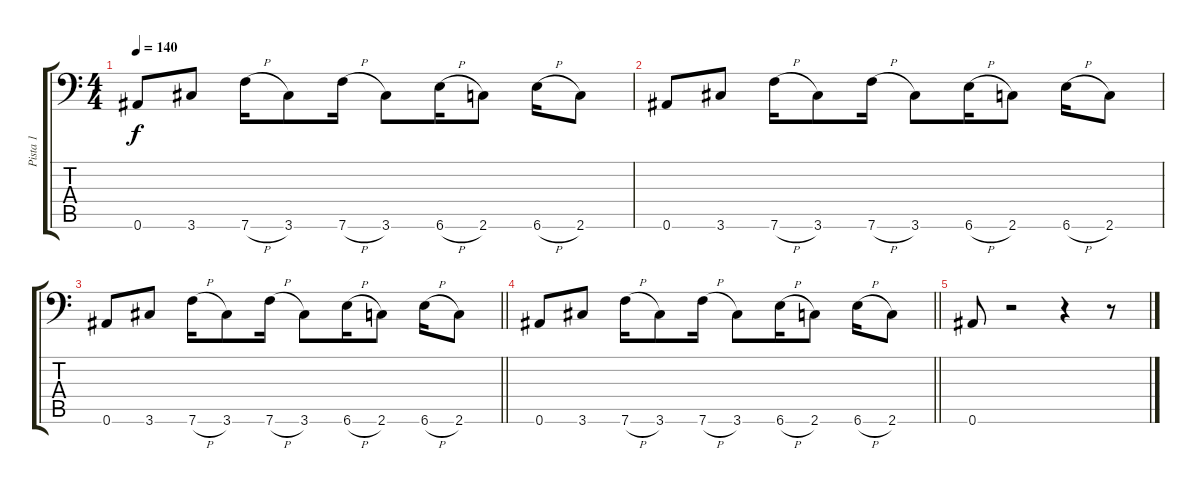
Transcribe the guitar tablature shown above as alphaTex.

\track ("Pista 1" "Pista 1") {instrument distortionguitar}
\staff {score tabs}
\tuning (E4 B3 G3 D3 F2 Bb1) {hide}
\ts (4 4)
\tempo 140
\clef f4
\ks c
0.6.8{dy f} 3.6.8 7.6{h}.16 3.6.8 7.6{h}.16 3.6.8 6.6{h}.16 2.6.8 6.6{h}.16 2.6.8 |
0.6.8 3.6.8 7.6{h}.16 3.6.8 7.6{h}.16 3.6.8 6.6{h}.16 2.6.8 6.6{h}.16 2.6.8 |
\barLineRight lightlight
0.6.8 3.6.8 7.6{h}.16 3.6.8 7.6{h}.16 3.6.8 6.6{h}.16 2.6.8 6.6{h}.16 2.6.8 |
\barLineRight lightlight
0.6.8 3.6.8 7.6{h}.16 3.6.8 7.6{h}.16 3.6.8 6.6{h}.16 2.6.8 6.6{h}.16 2.6.8 |
0.6.8 r.2 r.4 r.8
